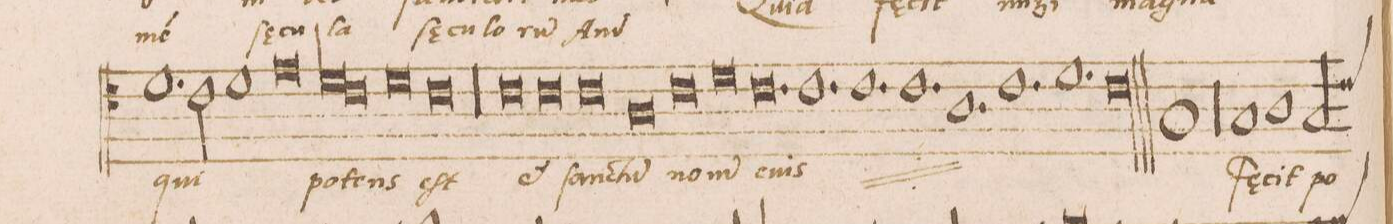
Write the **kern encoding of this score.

**kern	**text	**text
*I"TENOR	*	*
*clefC4	*	*
*k[]	*	*
*met(c|)	*	*
*M2/1	*	*
1.d	qui	.
=52	=52	=52
2c\	.	.
1d	.	.
=53	=53	=53
0e	po-	.
=54	=54	=54
*lig	*	*
1d	-tens	.
1c	.	.
*Xlig	*	*
=55	=55	=55
0d	.	.
=56	=56	=56
0c	eſt	.
=57	=57	=57
0r	.	.
=58	=58	=58
0r	.	.
=59	=59	=59
0c	et	.
=60	=60	=60
0c	ſan-	.
=61	=61	=61
0c	-ctu(m)	.
=62	=62	=62
0A	no-	.
=63	=63	=63
0c	-m(en)	.
=64	=64	=64
0d	.	.
=65	=65	=65
0.c	e-	.
=66	=66	=66
1.c	-ius	.
=67	=67	=67
*	*ij	*
1.c	no-	.
=68	=68	=68
1.c	-men	.
1.A\	e-	.
=69	=69	=69
1.c	.	.
=70	=70	=70
1.d	-ius	.
*	*Xij	*
=71	=71	=71
00c	.	.
=72	=72	=72
=73||	=73||	=73||
*M3/1	*	*
*met(0)	*	*
0.r	.	.
=74	=74	=74
0.r	.	.
=75	=75	=75
1G	Fe-	.
1A	-cit	.
*custos:c	*	*
2G/	po-	.
1c\	-ten-	.
=76	=76	=76
*-	*-	*-
